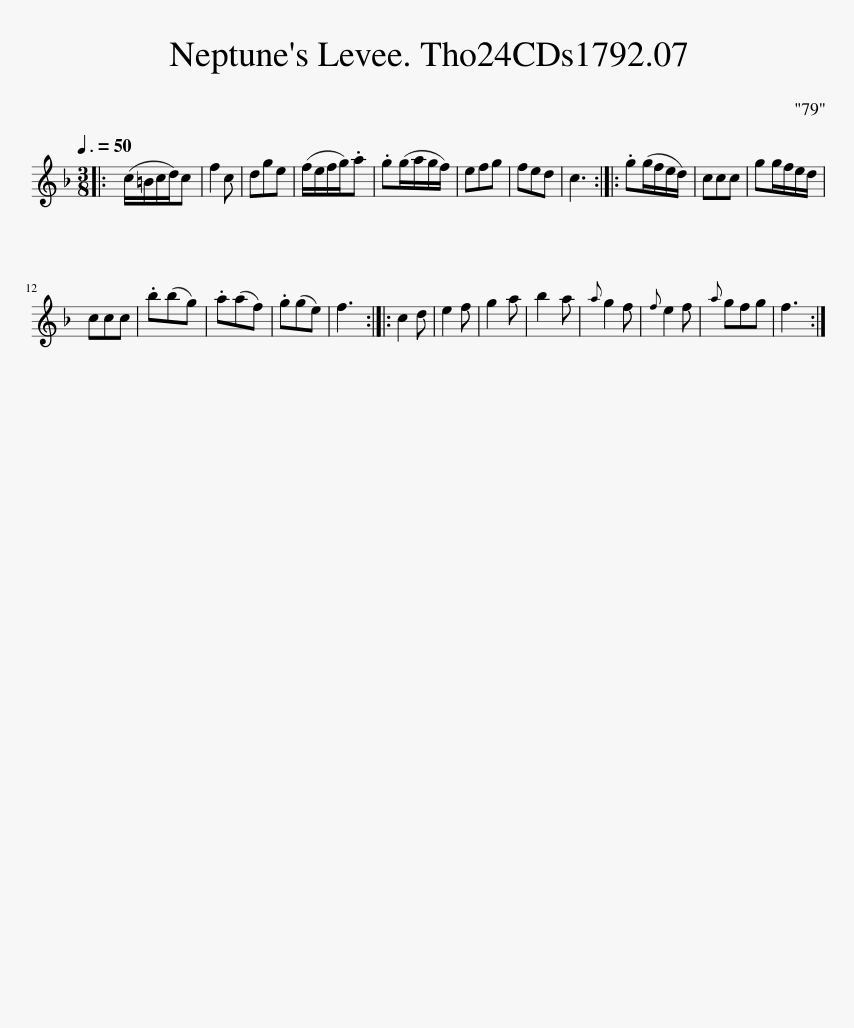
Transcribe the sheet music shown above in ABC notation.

X:1
L:1/8
Q:3/8=50
M:3/8
I:linebreak $
K:F
V:1 treble
V:1
|: (c/=B/c/d/)c | f2 c | dge | (f/e/f/g/).a | .g(g/a/g/f/) | %5
 efg | fed | c3 :: .g(g/f/e/d/) | ccc | %10
 gg/f/e/d/ |$ ccc | .b(bg) | .a(af) | .g(ge) | %15
 f3 :: c2 d | e2 f | g2 a | b2 a | %20
{a} g2 f |{f} e2 f |{a} gfg | f3 :| %24
